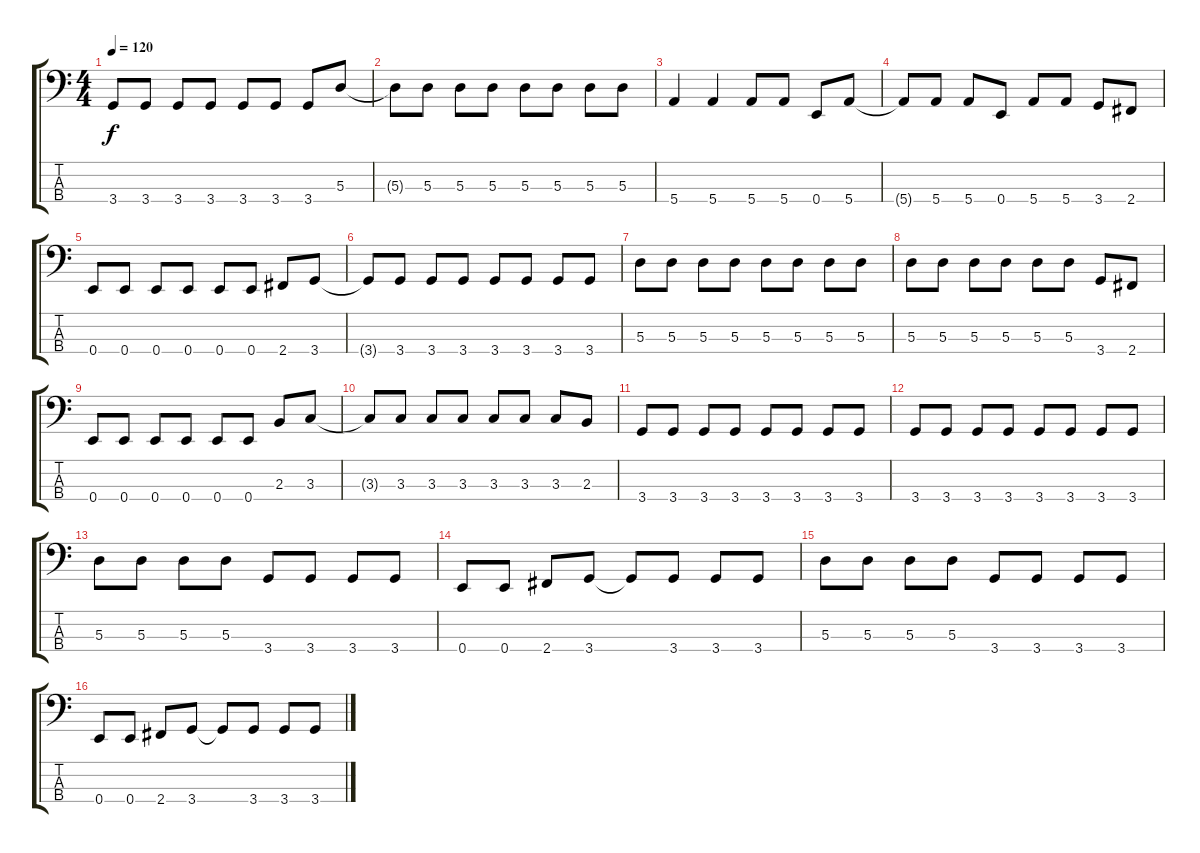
\track "" {instrument electricbassfinger}
\staff {score tabs}
\tuning (G2 D2 A1 E1) {hide}
\ts (4 4)
\tempo 120
\clef f4
\ks c
3.4.8{dy f} 3.4.8 3.4.8 3.4.8 3.4.8 3.4.8 3.4.8 5.3.8 |
5.3{t}.8 5.3.8 5.3.8 5.3.8 5.3.8 5.3.8 5.3.8 5.3.8 |
5.4.4 5.4.4 5.4.8 5.4.8 0.4.8 5.4.8 |
5.4{t}.8 5.4.8 5.4.8 0.4.8 5.4.8 5.4.8 3.4.8 2.4.8 |
0.4.8 0.4.8 0.4.8 0.4.8 0.4.8 0.4.8 2.4.8 3.4.8 |
3.4{t}.8 3.4.8 3.4.8 3.4.8 3.4.8 3.4.8 3.4.8 3.4.8 |
5.3.8 5.3.8 5.3.8 5.3.8 5.3.8 5.3.8 5.3.8 5.3.8 |
5.3.8 5.3.8 5.3.8 5.3.8 5.3.8 5.3.8 3.4.8 2.4.8 |
0.4.8 0.4.8 0.4.8 0.4.8 0.4.8 0.4.8 2.3.8 3.3.8 |
3.3{t}.8 3.3.8 3.3.8 3.3.8 3.3.8 3.3.8 3.3.8 2.3.8 |
3.4.8 3.4.8 3.4.8 3.4.8 3.4.8 3.4.8 3.4.8 3.4.8 |
3.4.8 3.4.8 3.4.8 3.4.8 3.4.8 3.4.8 3.4.8 3.4.8 |
5.3.8 5.3.8 5.3.8 5.3.8 3.4.8 3.4.8 3.4.8 3.4.8 |
0.4.8 0.4.8 2.4.8 3.4.8 3.4{t}.8 3.4.8 3.4.8 3.4.8 |
5.3.8 5.3.8 5.3.8 5.3.8 3.4.8 3.4.8 3.4.8 3.4.8 |
0.4.8 0.4.8 2.4.8 3.4.8 3.4{t}.8 3.4.8 3.4.8 3.4.8
